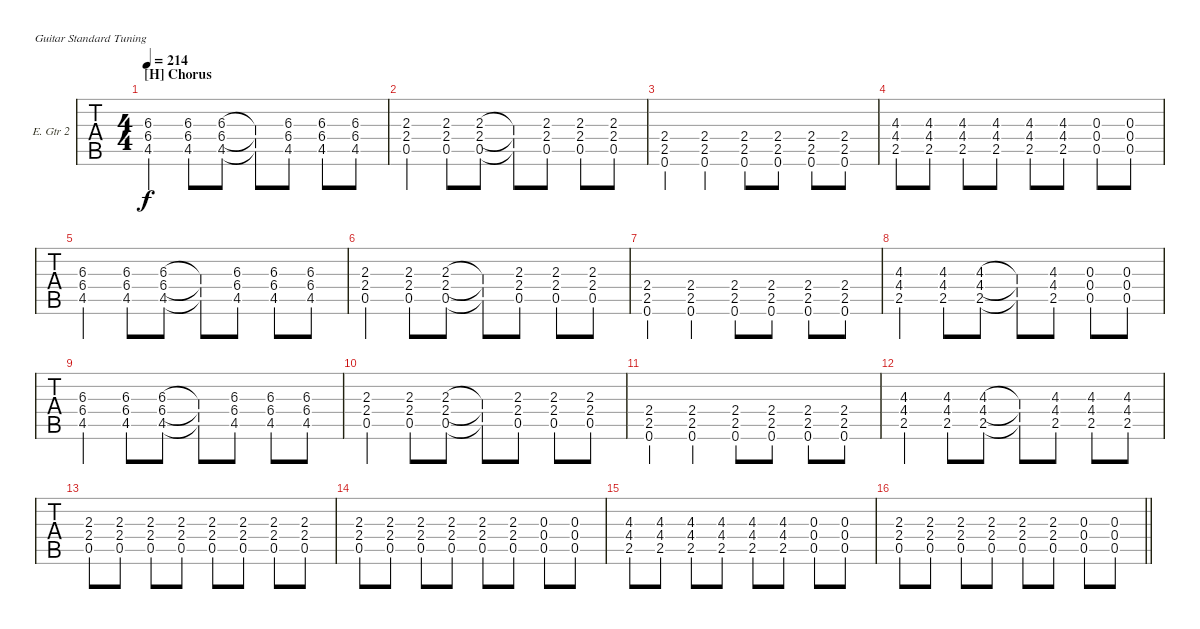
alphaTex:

\bracketExtendMode groupsimilarinstruments
\firstSystemTrackNameOrientation horizontal
\otherSystemsTrackNameOrientation horizontal
\track ("Matt Skiba - Guitar Two" "E. Gtr 2") {instrument distortionguitar}
\staff {tabs}
\tuning (E4 B3 G3 D3 A2 E2)
\ts (4 4)
\section ("H" "Chorus")
\tempo 214
\clef g2
\ks c
(6.3 6.4 4.5).4{dy f} (6.3 6.4 4.5).8 (6.3 6.4 4.5).8 (6.3{t} 6.4{t} 4.5{t}).8 (6.3 6.4 4.5).8 (6.3 6.4 4.5).8 (6.3 6.4 4.5).8 |
(2.3 2.4 0.5).4 (2.3 2.4 0.5).8 (2.3 2.4 0.5).8 (2.3{t} 2.4{t} 0.5{t}).8 (2.3 2.4 0.5).8 (2.3 2.4 0.5).8 (2.3 2.4 0.5).8 |
(2.4 2.5 0.6).4 (2.4 2.5 0.6).4 (2.4 2.5 0.6).8 (2.4 2.5 0.6).8 (2.4 2.5 0.6).8 (2.4 2.5 0.6).8 |
(4.3 4.4 2.5).8 (4.3 4.4 2.5).8 (4.3 4.4 2.5).8 (4.3 4.4 2.5).8 (4.3 4.4 2.5).8 (4.3 4.4 2.5).8 (0.3 0.4 0.5).8 (0.3 0.4 0.5).8 |
(6.3 6.4 4.5).4 (6.3 6.4 4.5).8 (6.3 6.4 4.5).8 (6.3{t} 6.4{t} 4.5{t}).8 (6.3 6.4 4.5).8 (6.3 6.4 4.5).8 (6.3 6.4 4.5).8 |
(2.3 2.4 0.5).4 (2.3 2.4 0.5).8 (2.3 2.4 0.5).8 (2.3{t} 2.4{t} 0.5{t}).8 (2.3 2.4 0.5).8 (2.3 2.4 0.5).8 (2.3 2.4 0.5).8 |
(2.4 2.5 0.6).4 (2.4 2.5 0.6).4 (2.4 2.5 0.6).8 (2.4 2.5 0.6).8 (2.4 2.5 0.6).8 (2.4 2.5 0.6).8 |
(4.3 4.4 2.5).4 (4.3 4.4 2.5).8 (4.3 4.4 2.5).8 (4.3{t} 4.4{t} 2.5{t}).8 (4.3 4.4 2.5).8 (0.3 0.4 0.5).8 (0.3 0.4 0.5).8 |
(6.3 6.4 4.5).4 (6.3 6.4 4.5).8 (6.3 6.4 4.5).8 (6.3{t} 6.4{t} 4.5{t}).8 (6.3 6.4 4.5).8 (6.3 6.4 4.5).8 (6.3 6.4 4.5).8 |
(2.3 2.4 0.5).4 (2.3 2.4 0.5).8 (2.3 2.4 0.5).8 (2.3{t} 2.4{t} 0.5{t}).8 (2.3 2.4 0.5).8 (2.3 2.4 0.5).8 (2.3 2.4 0.5).8 |
(2.4 2.5 0.6).4 (2.4 2.5 0.6).4 (2.4 2.5 0.6).8 (2.4 2.5 0.6).8 (2.4 2.5 0.6).8 (2.4 2.5 0.6).8 |
(4.3 4.4 2.5).4 (4.3 4.4 2.5).8 (4.3 4.4 2.5).8 (4.3{t} 4.4{t} 2.5{t}).8 (4.3 4.4 2.5).8 (4.3 4.4 2.5).8 (4.3 4.4 2.5).8 |
(2.3 2.4 0.5).8 (2.3 2.4 0.5).8 (2.3 2.4 0.5).8 (2.3 2.4 0.5).8 (2.3 2.4 0.5).8 (2.3 2.4 0.5).8 (2.3 2.4 0.5).8 (2.3 2.4 0.5).8 |
(2.3 2.4 0.5).8 (2.3 2.4 0.5).8 (2.3 2.4 0.5).8 (2.3 2.4 0.5).8 (2.3 2.4 0.5).8 (2.3 2.4 0.5).8 (0.3 0.4 0.5).8 (0.3 0.4 0.5).8 |
(4.3 4.4 2.5).8 (4.3 4.4 2.5).8 (4.3 4.4 2.5).8 (4.3 4.4 2.5).8 (4.3 4.4 2.5).8 (4.3 4.4 2.5).8 (0.3 0.4 0.5).8 (0.3 0.4 0.5).8 |
\barLineRight lightlight
(2.3 2.4 0.5).8 (2.3 2.4 0.5).8 (2.3 2.4 0.5).8 (2.3 2.4 0.5).8 (2.3 2.4 0.5).8 (2.3 2.4 0.5).8 (0.3 0.4 0.5).8 (0.3 0.4 0.5).8
